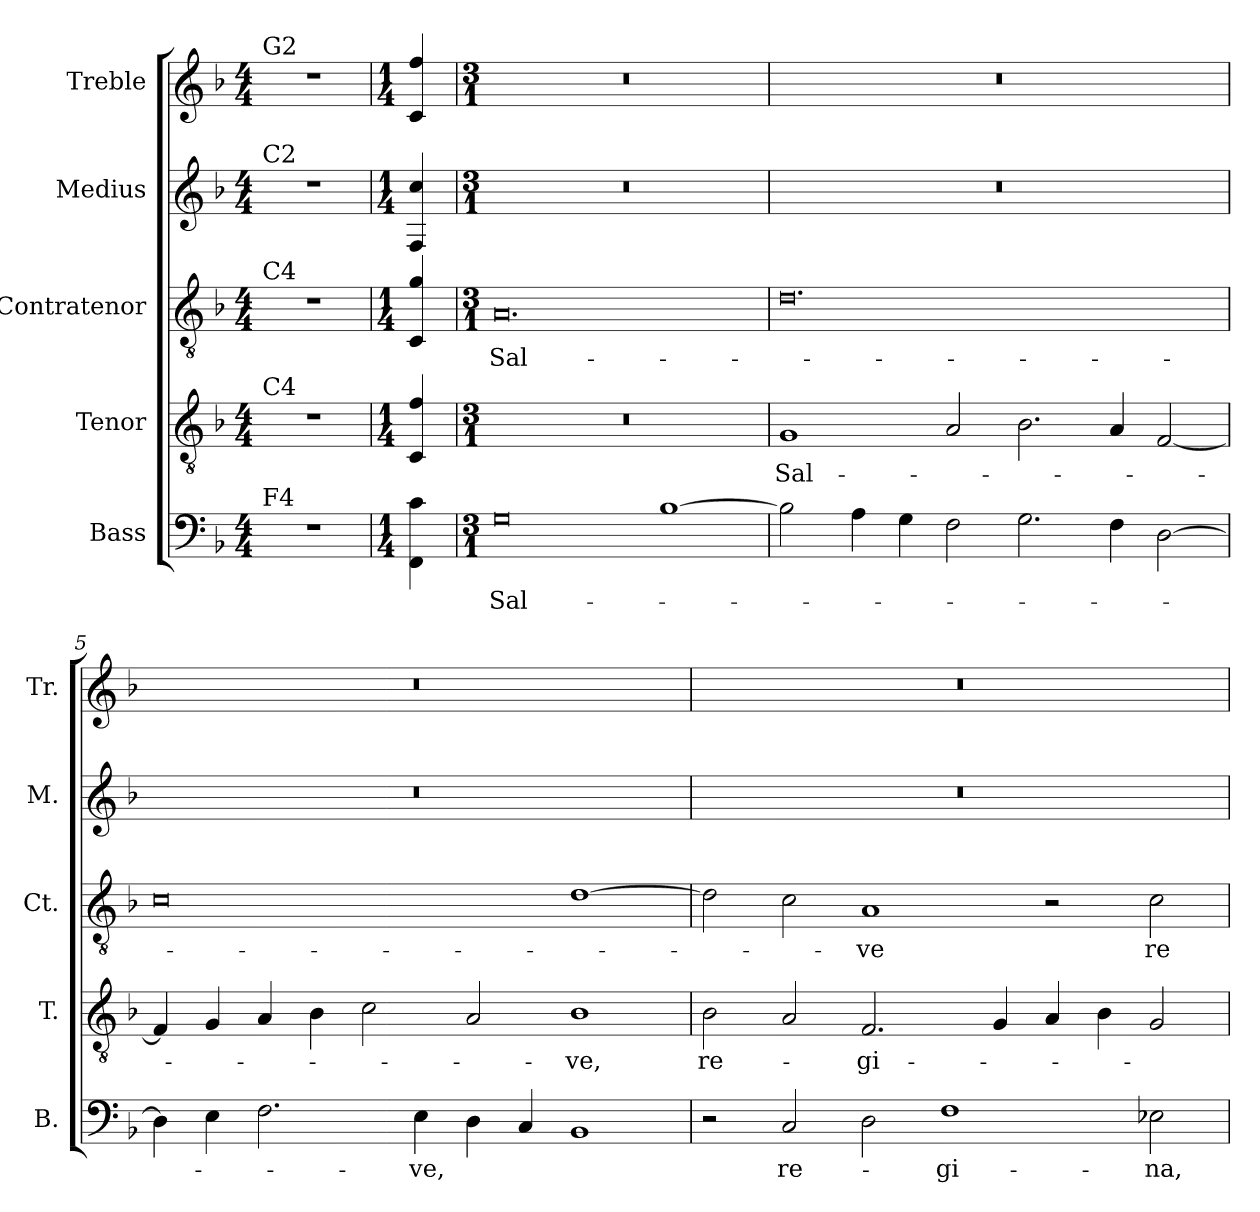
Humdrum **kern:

**kern	**text	**kern	**text	**kern	**text	**kern	**kern
*part5	*part5	*part4	*part4	*part3	*part3	*part2	*part1
*staff5	*staff5	*staff4	*staff4	*staff3	*staff3	*staff2	*staff1
*I"Bass	*	*I"Tenor	*	*I"Contratenor	*	*I"Medius	*I"Treble
*I'B.	*	*I'T.	*	*I'Ct.	*	*I'M.	*I'Tr.
!!LO:PB:g=z
*clefF4	*	*clefGv2	*	*clefGv2	*	*clefG2	*clefG2
*	*	*ITrd7c12	*	*ITrd7c12	*	*	*
*k[b-]	*	*k[b-]	*	*k[b-]	*	*k[b-]	*k[b-]
*d:	*	*d:	*	*d:	*	*d:	*d:
*M4/4	*	*M4/4	*	*M4/4	*	*M4/4	*M4/4
=1	=1	=1	=1	=1	=1	=1	=1
!	!	!	!	!	!	!	!LO:TX:a:t=G2
!	!	!	!	!	!	!LO:TX:a:t=C2	!
!	!	!	!	!LO:TX:a:t=C4	!	!	!
!	!	!LO:TX:a:t=C4	!	!	!	!	!
!LO:TX:a:t=F4	!	!	!	!	!	!	!
1r	.	1r	.	1r	.	1r	1r
=2	=2	=2	=2	=2	=2	=2	=2
*M1/4	*	*M1/4	*	*M1/4	*	*M1/4	*M1/4
4FFi\ 4ci	.	4CCi/ 4Fi	.	4CCi/ 4Gi	.	4Fi/ 4cci	4ci/ 4ffi
=3	=3	=3	=3	=3	=3	=3	=3
*M3/1	*	*M3/1	*	*M3/1	*	*M3/1	*M3/1
!	!LO:LY:b:color=#000000	!LO:N:vis=1	!	!	!	!	!
!	!	!	!	!	!LO:LY:b:color=#000000	!LO:N:vis=1	!LO:N:vis=1
0Gi	Sal-	0.r	.	0.AAi	Sal-	0.r	0.r
[>1B-i	.	.	.	.	.	.	.
=4	=4	=4	=4	=4	=4	=4	=4
!	!	!	!LO:LY:b:color=#000000	!	!	!LO:N:vis=1	!LO:N:vis=1
2B-i\]	.	1GGi	Sal-	0.Di	.	0.r	0.r
4Ai\	.	.	.	.	.	.	.
4Gi\	.	.	.	.	.	.	.
2Fi\	.	2AAi/	.	.	.	.	.
2.Gi\	.	2.BB-i\	.	.	.	.	.
4Fi\	.	4AAi/	.	.	.	.	.
[>2Di\	.	[<2FFi/	.	.	.	.	.
=5	=5	=5	=5	=5	=5	=5	=5
!	!	!	!	!	!	!LO:N:vis=1	!LO:N:vis=1
4Di\]	.	4FFi/]	.	0Ci	.	0.r	0.r
4Ei\	.	4GGi/	.	.	.	.	.
2.Fi\	.	4AAi/	.	.	.	.	.
.	.	4BB-i\	.	.	.	.	.
.	.	2Ci\	.	.	.	.	.
!	!LO:LY:b:color=#000000	!	!	!	!	!	!
4Ei\	-ve,	.	.	.	.	.	.
4Di\	.	2AAi/	.	.	.	.	.
4Ci/	.	.	.	.	.	.	.
!	!	!	!LO:LY:b:color=#000000	!	!	!	!
1BB-i	.	1BB-i	-ve,	[>1Di	.	.	.
!!LO:LB:g=z
=6	=6	=6	=6	=6	=6	=6	=6
!	!	!	!LO:LY:b:color=#000000	!	!	!LO:N:vis=1	!LO:N:vis=1
2r	.	2BB-i\	re-	2Di\]	.	0.r	0.r
!	!LO:LY:b:color=#000000	!	!	!	!	!	!
2Ci/	re-	2AAi/	.	2Ci\	.	.	.
!	!	!	!LO:LY:b:color=#000000	!	!	!	!
!	!	!	!	!	!LO:LY:b:color=#000000	!	!
2Di\	.	2.FFi/	-gi-	1AAi	-ve	.	.
!	!LO:LY:b:color=#000000	!	!	!	!	!	!
1Fi	-gi-	.	.	.	.	.	.
.	.	4GGi/	.	.	.	.	.
.	.	4AAi/	.	2r	.	.	.
.	.	4BB-i\	.	.	.	.	.
!	!LO:LY:b:color=#000000	!	!	!	!	!	!
!	!	!	!	!	!LO:LY:b:color=#000000	!	!
2E-Xi\	-na,	2GGi/	.	2Ci\	re-	.	.
=	=	=	=	=	=	=	=
*-	*-	*-	*-	*-	*-	*-	*-
